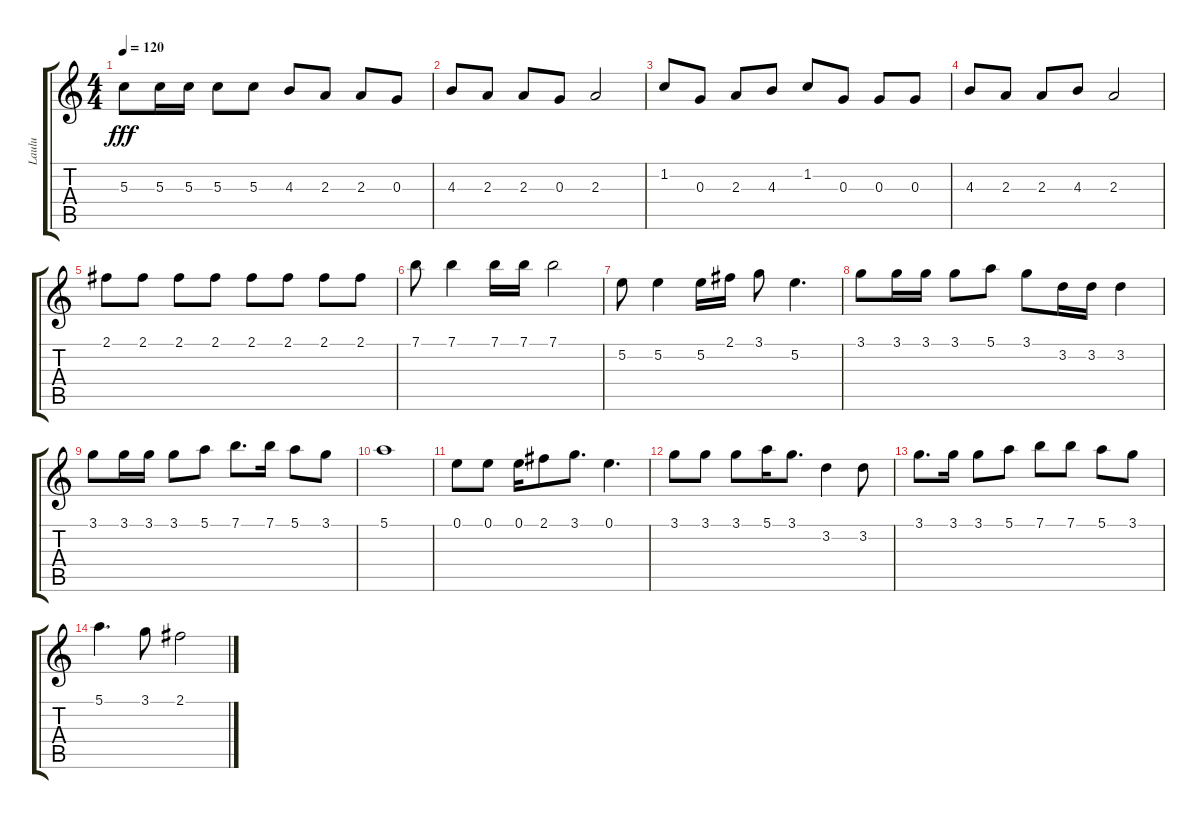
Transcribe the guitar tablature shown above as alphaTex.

\track ("Laulu" "Laulu") {instrument acousticguitarsteel}
\staff {score tabs}
\tuning (E4 B3 G3 D3 A2 E2) {hide}
\ts (4 4)
\tempo 120
\clef g2
\ks c
5.3.8{dy fff} 5.3.16 5.3.16 5.3.8 5.3.8 4.3.8 2.3.8 2.3.8 0.3.8 |
4.3.8 2.3.8 2.3.8 0.3.8 2.3.2 |
1.2.8 0.3.8 2.3.8 4.3.8 1.2.8 0.3.8 0.3.8 0.3.8 |
4.3.8 2.3.8 2.3.8 4.3.8 2.3.2 |
2.1.8 2.1.8 2.1.8 2.1.8 2.1.8 2.1.8 2.1.8 2.1.8 |
7.1.8 7.1.4 7.1.16 7.1.16 7.1.2 |
5.2.8 5.2.4 5.2.16 2.1.16 3.1.8 5.2.4{d} |
3.1.8 3.1.16 3.1.16 3.1.8 5.1.8 3.1.8 3.2.16 3.2.16 3.2.4 |
3.1.8 3.1.16 3.1.16 3.1.8 5.1.8 7.1.8{d} 7.1.16 5.1.8 3.1.8 |
5.1.1 |
0.1.8 0.1.8 0.1.16 2.1.8 3.1.8{d} 0.1.4{d} |
3.1.8 3.1.8 3.1.8 5.1.16 3.1.8{d} 3.2.4 3.2.8 |
3.1.8{d} 3.1.16 3.1.8 5.1.8 7.1.8 7.1.8 5.1.8 3.1.8 |
5.1.4{d} 3.1.8 2.1.2
